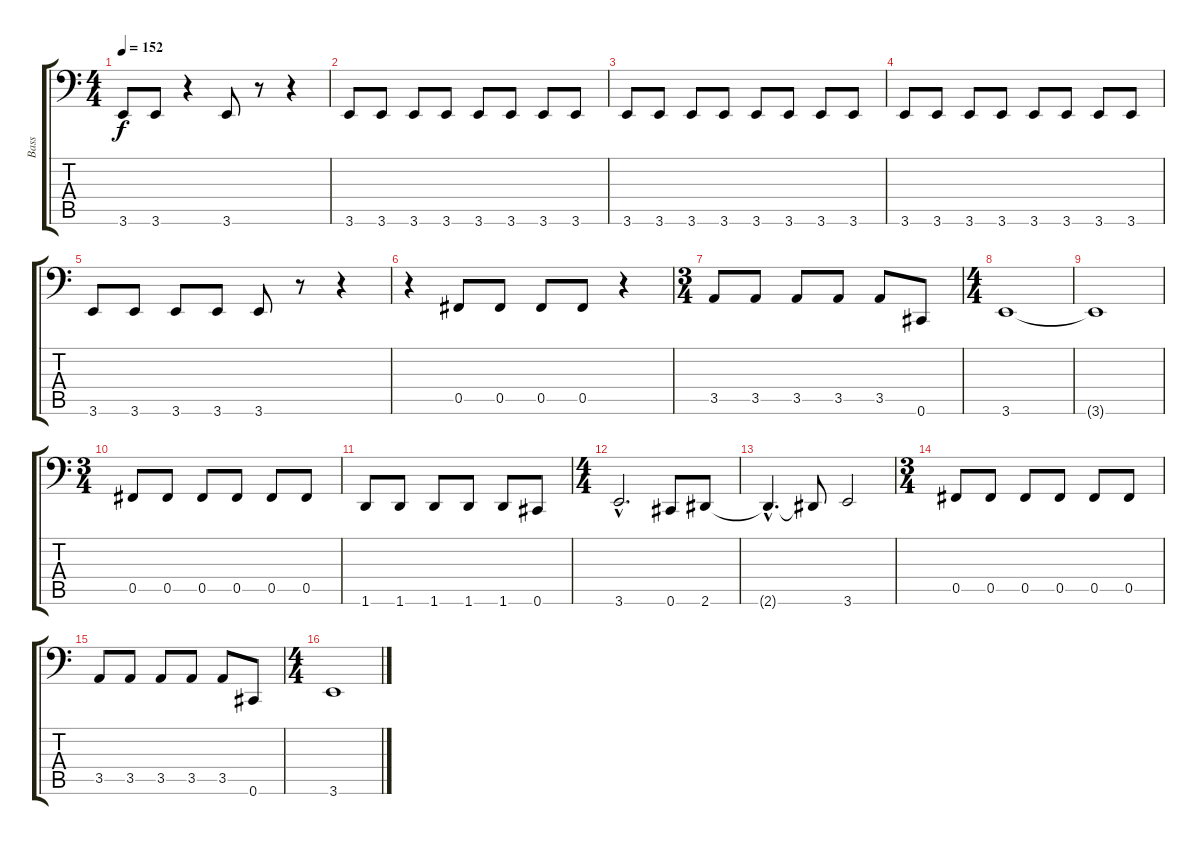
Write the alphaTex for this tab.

\track ("Bass" "Bass") {instrument electricbasspick}
\staff {score tabs}
\tuning (Db3 Ab2 E2 B1 Gb1 Db1) {hide}
\ts (4 4)
\tempo 152
\clef f4
\ks c
3.6.8{dy f} 3.6.8 r.4 3.6.8 r.8 r.4 |
3.6.8 3.6.8 3.6.8 3.6.8 3.6.8 3.6.8 3.6.8 3.6.8 |
3.6.8 3.6.8 3.6.8 3.6.8 3.6.8 3.6.8 3.6.8 3.6.8 |
3.6.8 3.6.8 3.6.8 3.6.8 3.6.8 3.6.8 3.6.8 3.6.8 |
3.6.8 3.6.8 3.6.8 3.6.8 3.6.8 r.8 r.4 |
r.4 0.5.8 0.5.8 0.5.8 0.5.8 r.4 |
\ts (3 4)
3.5.8 3.5.8 3.5.8 3.5.8 3.5.8 0.6.8 |
\ts (4 4)
3.6.1 |
3.6{t}.1 |
\ts (3 4)
0.5.8 0.5.8 0.5.8 0.5.8 0.5.8 0.5.8 |
1.6.8 1.6.8 1.6.8 1.6.8 1.6.8 0.6.8 |
\ts (4 4)
3.6{hac}.2{d} 0.6.8 2.6.8 |
2.6{hac t}.4{d} 2.6{t}.8 3.6.2 |
\ts (3 4)
0.5.8 0.5.8 0.5.8 0.5.8 0.5.8 0.5.8 |
3.5.8 3.5.8 3.5.8 3.5.8 3.5.8 0.6.8 |
\ts (4 4)
3.6.1
